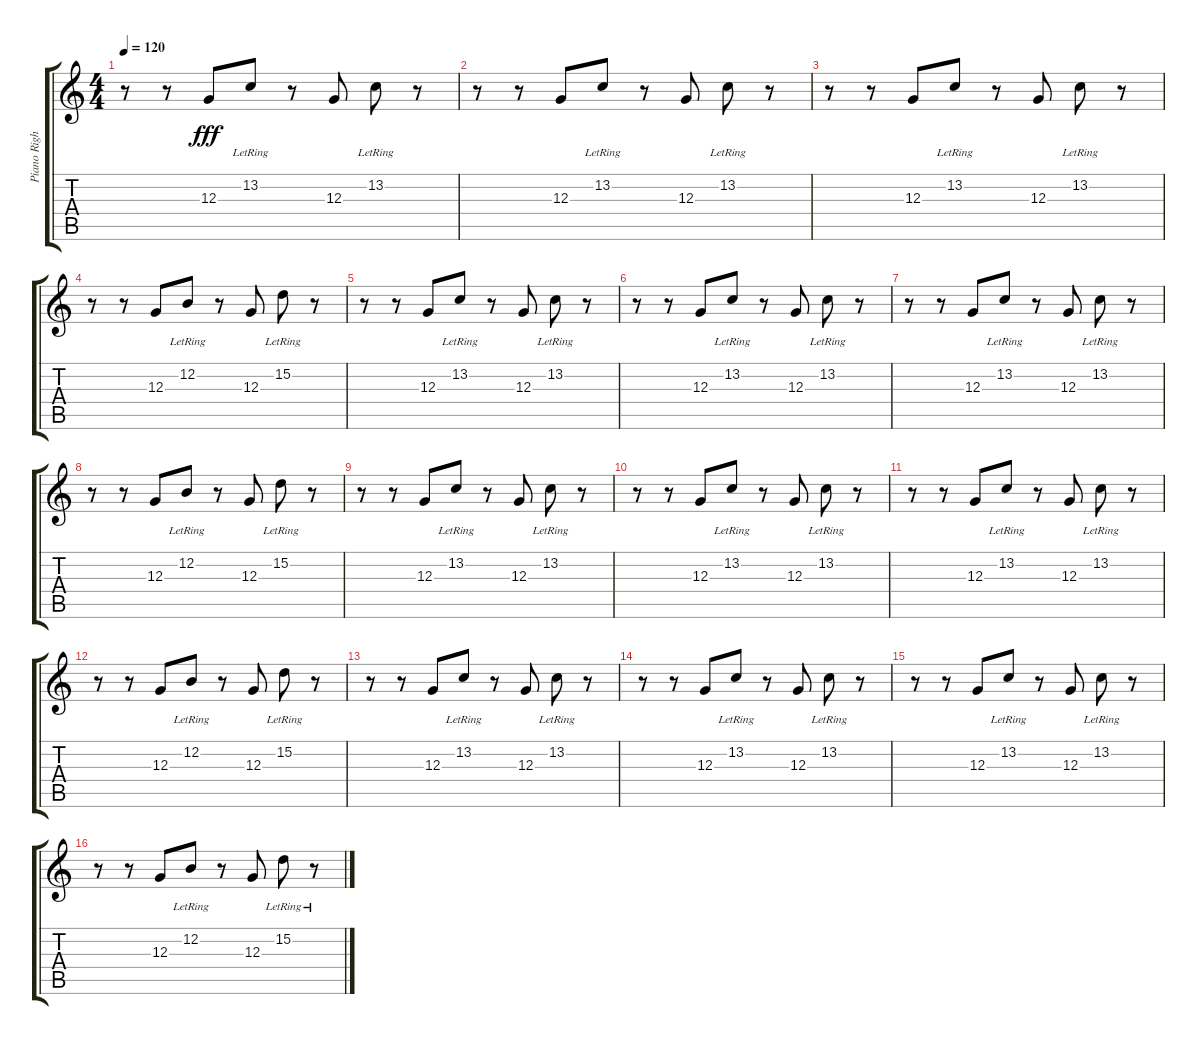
\track ("Piano Right Hand" "Piano Righ") {instrument brightacousticpiano}
\staff {score tabs}
\tuning (E4 B3 G3 D3 A2 E2) {hide}
\ts (4 4)
\tempo 120
\clef g2
\ks c
r.8{dy fff} r.8 12.3.8 13.2{lr}.8 r.8 12.3.8 13.2{lr}.8 r.8 |
r.8 r.8 12.3.8 13.2{lr}.8 r.8 12.3.8 13.2{lr}.8 r.8 |
r.8 r.8 12.3.8 13.2{lr}.8 r.8 12.3.8 13.2{lr}.8 r.8 |
r.8 r.8 12.3.8 12.2{lr}.8 r.8 12.3.8 15.2{lr}.8 r.8 |
r.8 r.8 12.3.8 13.2{lr}.8 r.8 12.3.8 13.2{lr}.8 r.8 |
r.8 r.8 12.3.8 13.2{lr}.8 r.8 12.3.8 13.2{lr}.8 r.8 |
r.8 r.8 12.3.8 13.2{lr}.8 r.8 12.3.8 13.2{lr}.8 r.8 |
r.8 r.8 12.3.8 12.2{lr}.8 r.8 12.3.8 15.2{lr}.8 r.8 |
r.8 r.8 12.3.8 13.2{lr}.8 r.8 12.3.8 13.2{lr}.8 r.8 |
r.8 r.8 12.3.8 13.2{lr}.8 r.8 12.3.8 13.2{lr}.8 r.8 |
r.8 r.8 12.3.8 13.2{lr}.8 r.8 12.3.8 13.2{lr}.8 r.8 |
r.8 r.8 12.3.8 12.2{lr}.8 r.8 12.3.8 15.2{lr}.8 r.8 |
r.8 r.8 12.3.8 13.2{lr}.8 r.8 12.3.8 13.2{lr}.8 r.8 |
r.8 r.8 12.3.8 13.2{lr}.8 r.8 12.3.8 13.2{lr}.8 r.8 |
r.8 r.8 12.3.8 13.2{lr}.8 r.8 12.3.8 13.2{lr}.8 r.8 |
r.8 r.8 12.3.8 12.2{lr}.8 r.8 12.3.8 15.2{lr}.8 r.8
